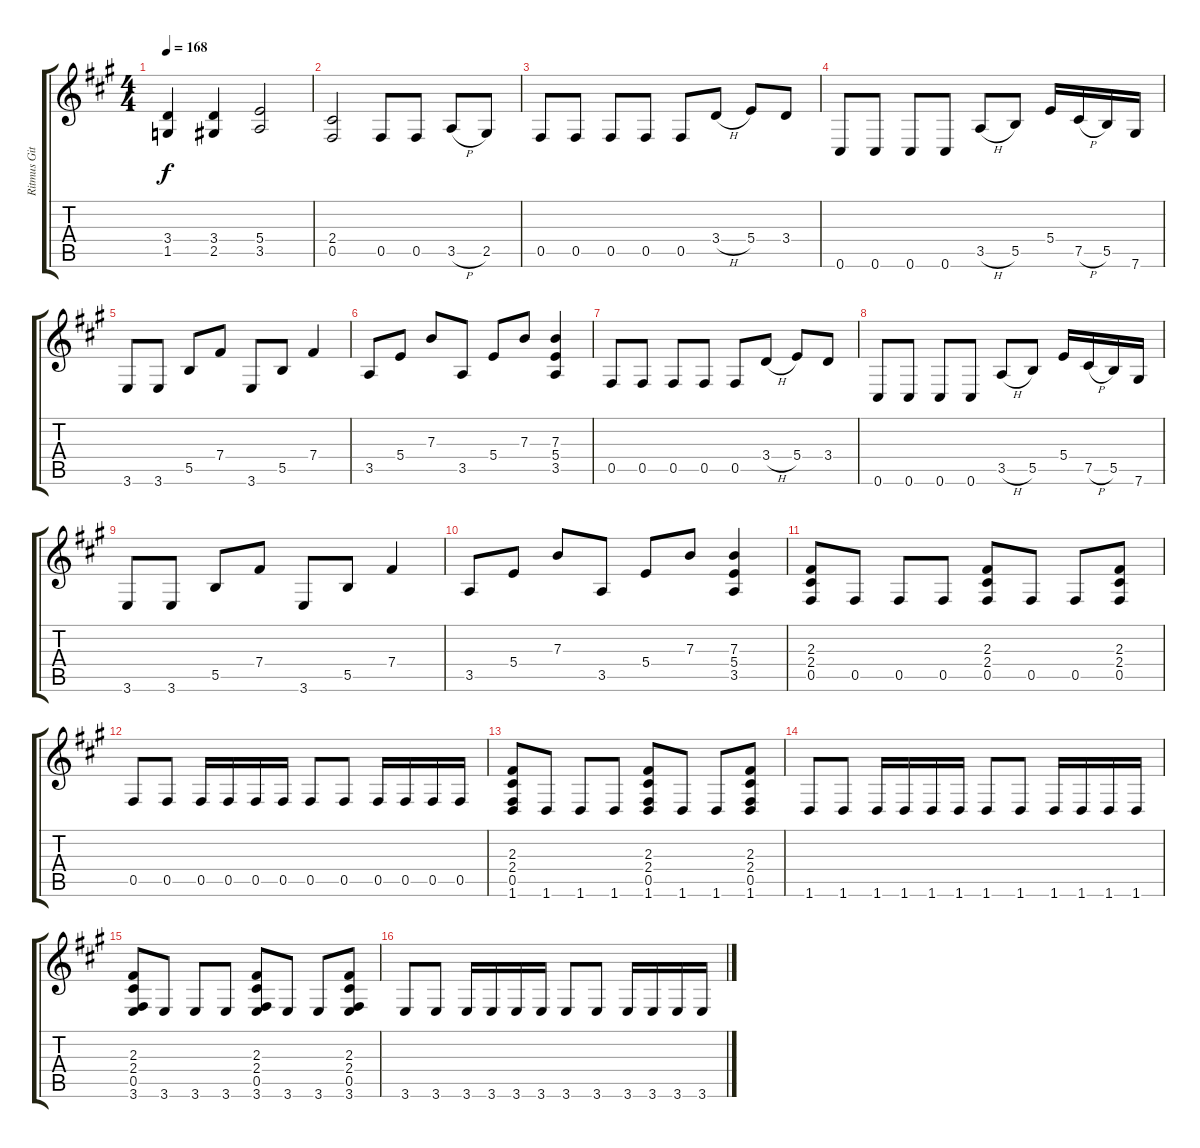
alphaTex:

\track ("Ritmus Gitár 2" "Ritmus Git") {instrument distortionguitar}
\staff {score tabs}
\tuning (Db4 Ab3 E3 B2 Gb2 Db2) {hide}
\ts (4 4)
\tempo 168
\clef g2
\ks f#minor
(3.4 1.5).4{dy f} (3.4 2.5).4 (5.4 3.5).2 |
(2.4 0.5).2 0.5.8 0.5.8 3.5{h}.8 2.5.8 |
0.5.8 0.5.8 0.5.8 0.5.8 0.5.8 3.4{h}.8 5.4.8 3.4.8 |
0.6.8 0.6.8 0.6.8 0.6.8 3.5{h}.8 5.5.8 5.4.16 7.5{h}.16 5.5.16 7.6.16 |
3.6.8 3.6.8 5.5.8 7.4.8 3.6.8 5.5.8 7.4.4 |
3.5.8 5.4.8 7.3.8 3.5.8 5.4.8 7.3.8 (7.3 5.4 3.5).4 |
0.5.8 0.5.8 0.5.8 0.5.8 0.5.8 3.4{h}.8 5.4.8 3.4.8 |
0.6.8 0.6.8 0.6.8 0.6.8 3.5{h}.8 5.5.8 5.4.16 7.5{h}.16 5.5.16 7.6.16 |
3.6.8 3.6.8 5.5.8 7.4.8 3.6.8 5.5.8 7.4.4 |
3.5.8 5.4.8 7.3.8 3.5.8 5.4.8 7.3.8 (7.3 5.4 3.5).4 |
(2.3 2.4 0.5).8 0.5.8 0.5.8 0.5.8 (2.3 2.4 0.5).8 0.5.8 0.5.8 (2.3 2.4 0.5).8 |
0.5.8 0.5.8 0.5.16 0.5.16 0.5.16 0.5.16 0.5.8 0.5.8 0.5.16 0.5.16 0.5.16 0.5.16 |
(2.3 2.4 0.5 1.6).8 1.6.8 1.6.8 1.6.8 (2.3 2.4 0.5 1.6).8 1.6.8 1.6.8 (2.3 2.4 0.5 1.6).8 |
1.6.8 1.6.8 1.6.16 1.6.16 1.6.16 1.6.16 1.6.8 1.6.8 1.6.16 1.6.16 1.6.16 1.6.16 |
(2.3 2.4 0.5 3.6).8 3.6.8 3.6.8 3.6.8 (2.3 2.4 0.5 3.6).8 3.6.8 3.6.8 (2.3 2.4 0.5 3.6).8 |
3.6.8 3.6.8 3.6.16 3.6.16 3.6.16 3.6.16 3.6.8 3.6.8 3.6.16 3.6.16 3.6.16 3.6.16
